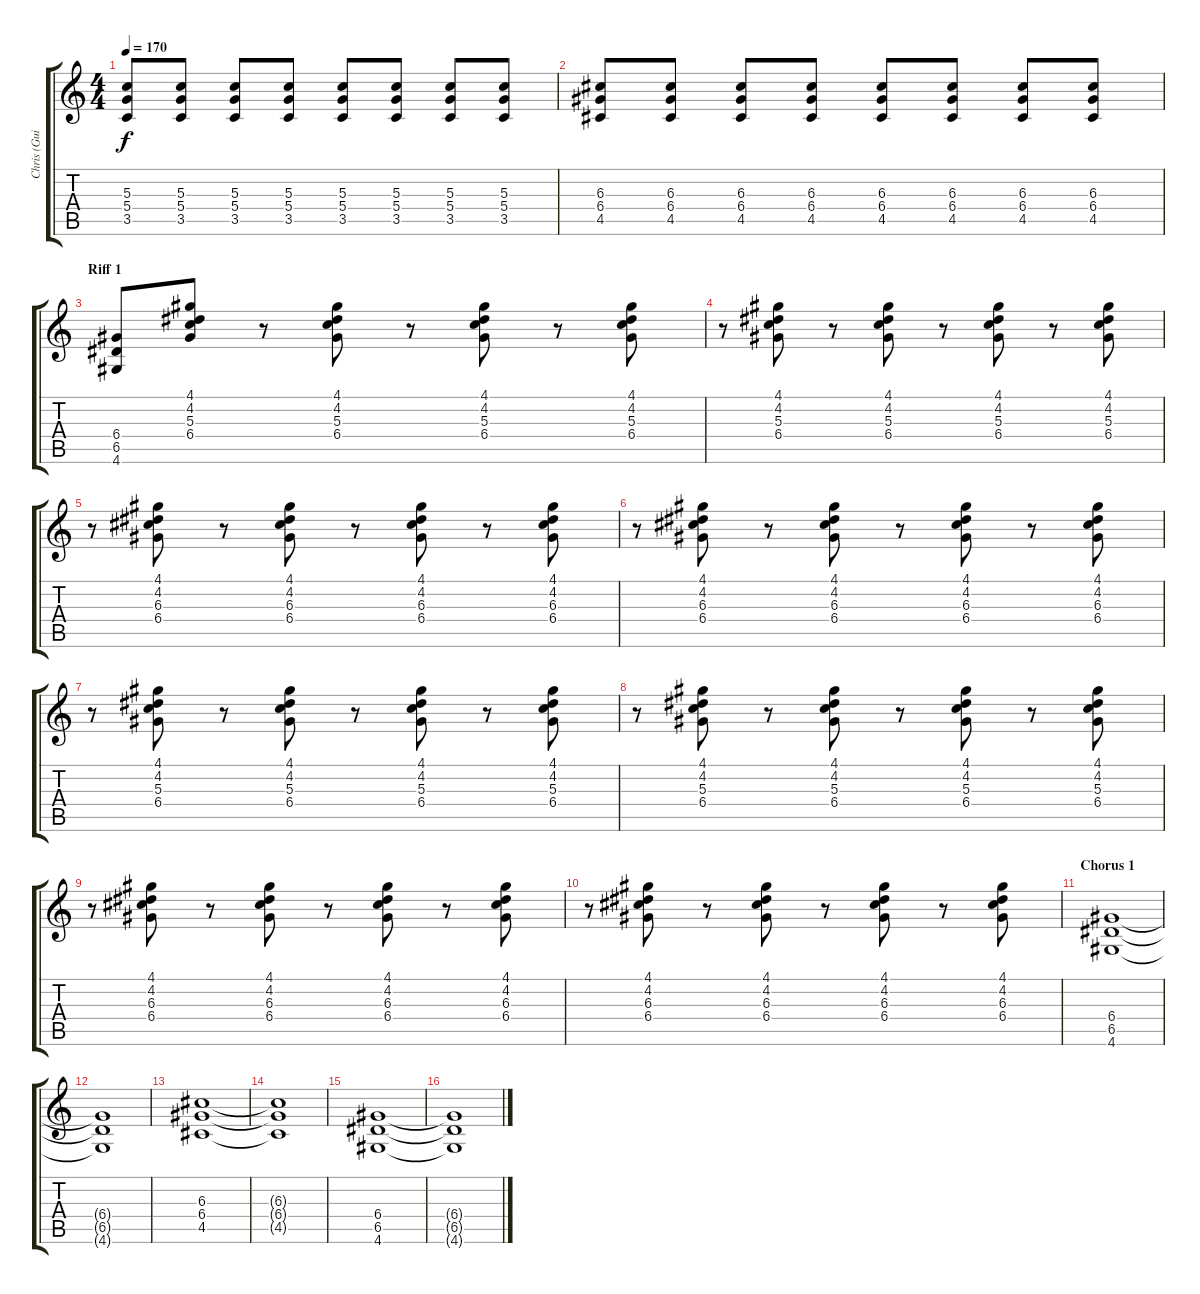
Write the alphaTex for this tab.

\track ("Chris (Guitar)" "Chris (Gui") {instrument electricguitarclean}
\staff {score tabs}
\tuning (E4 B3 G3 D3 A2 E2) {hide}
\ts (4 4)
\tempo 170
\clef g2
\ks c
(5.3 5.4 3.5).8{dy f} (5.3 5.4 3.5).8 (5.3 5.4 3.5).8 (5.3 5.4 3.5).8 (5.3 5.4 3.5).8 (5.3 5.4 3.5).8 (5.3 5.4 3.5).8 (5.3 5.4 3.5).8 |
(6.3 6.4 4.5).8 (6.3 6.4 4.5).8 (6.3 6.4 4.5).8 (6.3 6.4 4.5).8 (6.3 6.4 4.5).8 (6.3 6.4 4.5).8 (6.3 6.4 4.5).8 (6.3 6.4 4.5).8 |
\section ("" "Riff 1")
(6.4 6.5 4.6).8 (4.1 4.2 5.3 6.4).8 r.8 (4.1 4.2 5.3 6.4).8 r.8 (4.1 4.2 5.3 6.4).8 r.8 (4.1 4.2 5.3 6.4).8 |
r.8 (4.1 4.2 5.3 6.4).8 r.8 (4.1 4.2 5.3 6.4).8 r.8 (4.1 4.2 5.3 6.4).8 r.8 (4.1 4.2 5.3 6.4).8 |
r.8 (4.1 4.2 6.3 6.4).8 r.8 (4.1 4.2 6.3 6.4).8 r.8 (4.1 4.2 6.3 6.4).8 r.8 (4.1 4.2 6.3 6.4).8 |
r.8 (4.1 4.2 6.3 6.4).8 r.8 (4.1 4.2 6.3 6.4).8 r.8 (4.1 4.2 6.3 6.4).8 r.8 (4.1 4.2 6.3 6.4).8 |
r.8 (4.1 4.2 5.3 6.4).8 r.8 (4.1 4.2 5.3 6.4).8 r.8 (4.1 4.2 5.3 6.4).8 r.8 (4.1 4.2 5.3 6.4).8 |
r.8 (4.1 4.2 5.3 6.4).8 r.8 (4.1 4.2 5.3 6.4).8 r.8 (4.1 4.2 5.3 6.4).8 r.8 (4.1 4.2 5.3 6.4).8 |
r.8 (4.1 4.2 6.3 6.4).8 r.8 (4.1 4.2 6.3 6.4).8 r.8 (4.1 4.2 6.3 6.4).8 r.8 (4.1 4.2 6.3 6.4).8 |
r.8 (4.1 4.2 6.3 6.4).8 r.8 (4.1 4.2 6.3 6.4).8 r.8 (4.1 4.2 6.3 6.4).8 r.8 (4.1 4.2 6.3 6.4).8 |
\section ("" "Chorus 1")
(6.4 6.5 4.6).1{instrument distortionguitar} |
(6.4{t} 6.5{t} 4.6{t}).1 |
(6.3 6.4 4.5).1{instrument distortionguitar} |
(6.3{t} 6.4{t} 4.5{t}).1 |
(6.4 6.5 4.6).1{instrument distortionguitar} |
(6.4{t} 6.5{t} 4.6{t}).1
